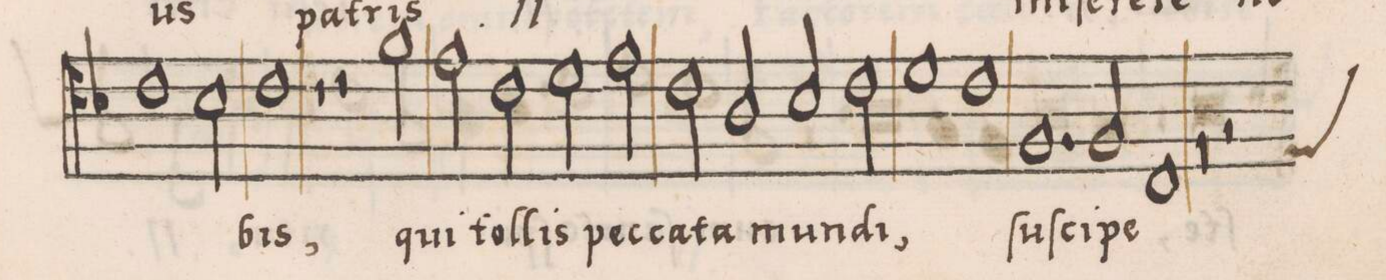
**kern	**text
*I"ALTVS	*
*clefC4	*
*k[b-]	*
*met(C|)	*
*M2/1	*
1c	.
2B-\	.
=60	=60
1c	-bis,
1r	.
=61	=61
2r	.
2f\	qui
2e\	tol-
2c\	-lis
=62	=62
2d\	pec-
2e\	-ca-
2c\	-ta
2A/	mun-
=63	=63
2B-/	-di,
2c\	.
1d	.
=64	=64
1c	.
1.F	ſu-
=65	=65
2F/	-ſci-
*custos:E	*
1C	-pe
=66	=66
*-	*-
